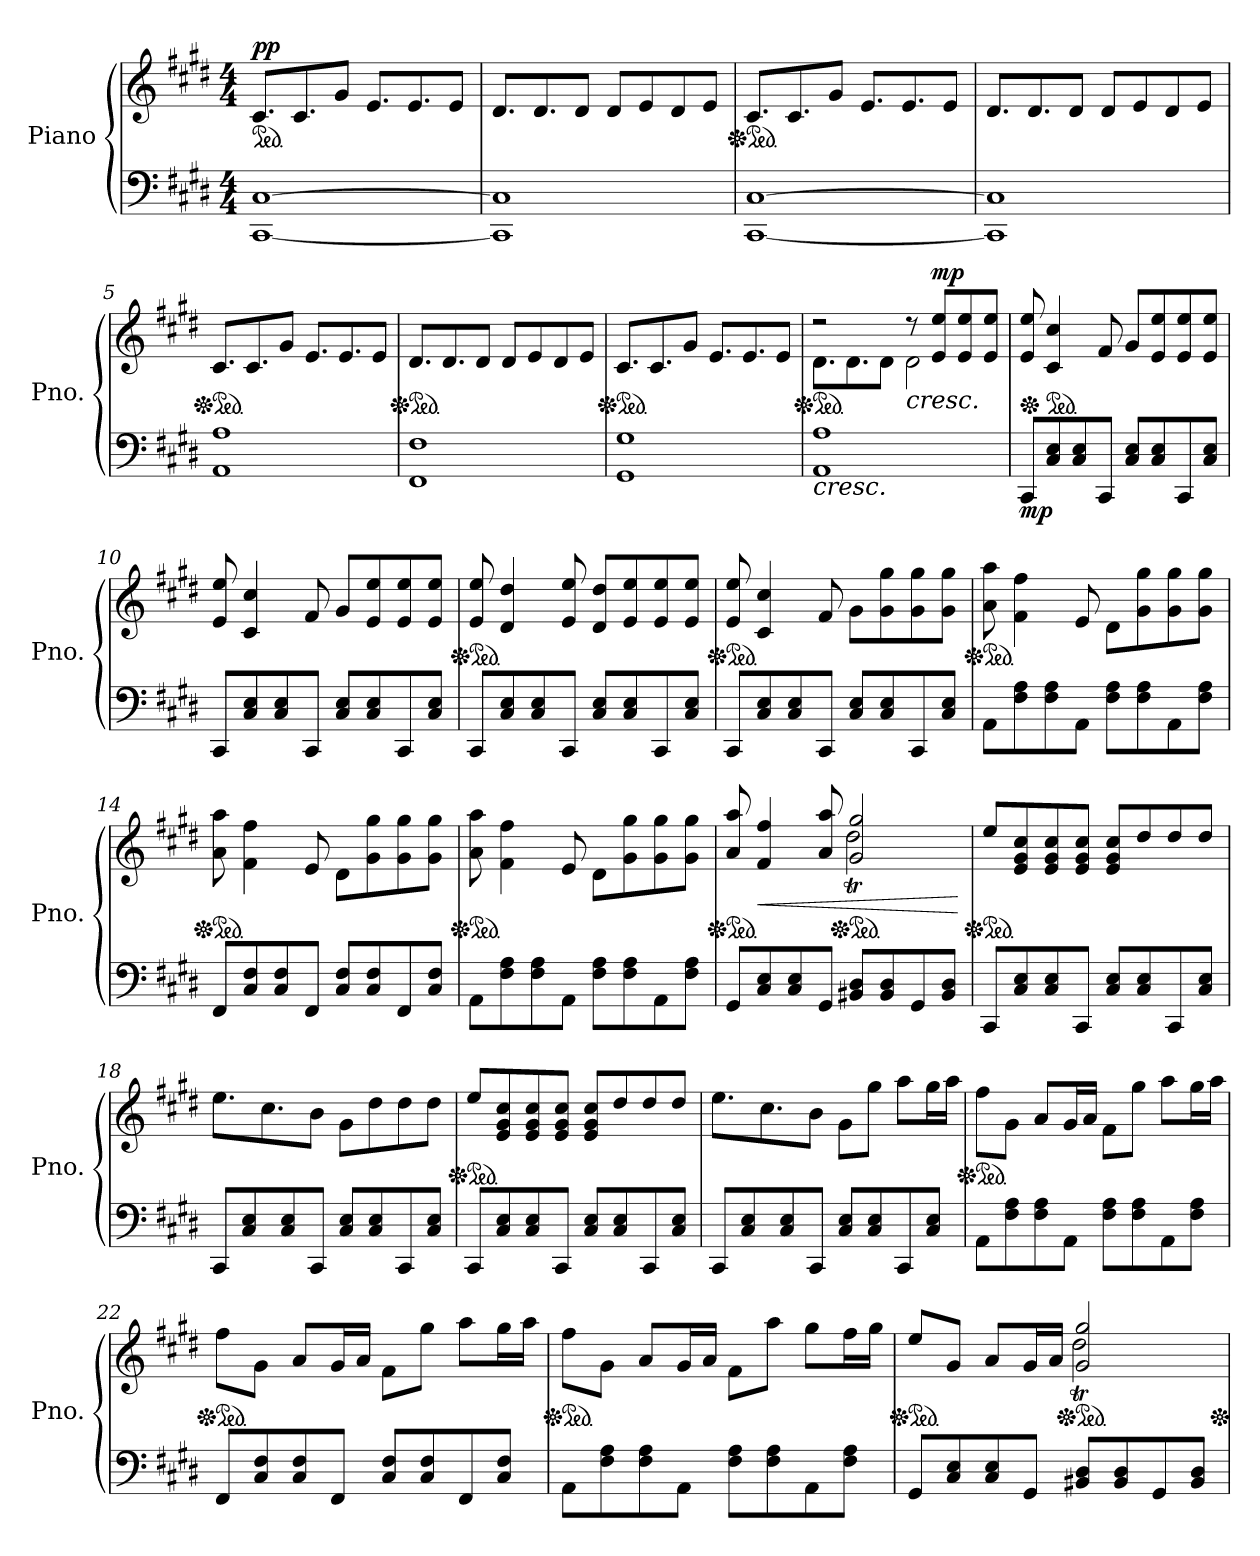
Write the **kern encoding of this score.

**kern	**kern	**dynam
*part1	*part1	*part1
*staff2	*staff1	*staff1/2
*I"Piano	*	*
*I'Pno.	*	*
*clefF4	*clefG2	*
*k[f#c#g#d#]	*k[f#c#g#d#]	*
*M4/4	*M4/4	*
*MM128	*MM128	*
*	*ped	*
=1	=1	=1
!	!	!LO:DY:b=2
!	!	!LO:DY:n=1:a
[1CC# [1C#	8.c#/L	p p
.	8.c#/	.
.	8g#/J	.
.	8.e/L	.
.	8.e/	.
.	8e/J	.
=2	=2	=2
1CC#] 1C#]	8.d#/L	.
.	8.d#/	.
.	8d#/J	.
.	8d#/L	.
.	8e/	.
.	8d#/	.
.	8e/J	.
=3	=3	=3
*	*Xped	*
*	*ped	*
[1CC# [1C#	8.c#/L	.
.	8.c#/	.
.	8g#/J	.
.	8.e/L	.
.	8.e/	.
.	8e/J	.
=4	=4	=4
1CC#] 1C#]	8.d#/L	.
.	8.d#/	.
.	8d#/J	.
.	8d#/L	.
.	8e/	.
.	8d#/	.
.	8e/J	.
!!LO:LB:g=z
=5	=5	=5
*	*Xped	*
*	*ped	*
1AA 1A	8.c#/L	.
.	8.c#/	.
.	8g#/J	.
.	8.e/L	.
.	8.e/	.
.	8e/J	.
=6	=6	=6
*	*Xped	*
*	*ped	*
1FF# 1F#	8.d#/L	.
.	8.d#/	.
.	8d#/J	.
.	8d#/L	.
.	8e/	.
.	8d#/	.
.	8e/J	.
=7	=7	=7
*	*Xped	*
*	*ped	*
1GG# 1G#	8.c#/L	.
.	8.c#/	.
.	8g#/J	.
.	8.e/L	.
.	8.e/	.
.	8e/J	.
=8	=8	=8
!	!	!LO:HP:b=2
*	*Xped	*
*	*ped	*
*	*^	*
1AA 1A	2r	8.d#\L	<
.	.	8.d#\	.
.	.	8d#\J	.
!	!	!	!LO:HP:b
.	8r	2d#\	<
!	!	!	!LO:DY:a
.	8e/ 8ee/L	.	mp
.	8e/ 8ee/	.	.
.	8e/ 8ee/J	.	.
*	*v	*v	*
.	.	[
!!LO:LB:g=z
=9	=9	=9
*	*Xped	*
!	!	!LO:DY:b=2
8CC#/L	8e/ 8ee/	mp
*	*ped	*
8C#/ 8E/	4c#/ 4cc#/	[
8C#/ 8E/	.	.
8CC#/J	8f#/	.
8C#/ 8E/L	8g#/L	.
8C#/ 8E/	8e/ 8ee/	.
8CC#/	8e/ 8ee/	.
8C#/ 8E/J	8e/ 8ee/J	.
=10	=10	=10
8CC#/L	8e/ 8ee/	.
8C#/ 8E/	4c#/ 4cc#/	.
8C#/ 8E/	.	.
8CC#/J	8f#/	.
8C#/ 8E/L	8g#/L	.
8C#/ 8E/	8e/ 8ee/	.
8CC#/	8e/ 8ee/	.
8C#/ 8E/J	8e/ 8ee/J	.
=11	=11	=11
*	*Xped	*
*	*ped	*
8CC#/L	8e/ 8ee/	.
8C#/ 8E/	4d#/ 4dd#/	.
8C#/ 8E/	.	.
8CC#/J	8e/ 8ee/	.
8C#/ 8E/L	8d#/ 8dd#/L	.
8C#/ 8E/	8e/ 8ee/	.
8CC#/	8e/ 8ee/	.
8C#/ 8E/J	8e/ 8ee/J	.
=12	=12	=12
*	*Xped	*
*	*ped	*
8CC#/L	8e/ 8ee/	.
8C#/ 8E/	4c#/ 4cc#/	.
8C#/ 8E/	.	.
8CC#/J	8f#/	.
8C#/ 8E/L	8g#\L	.
8C#/ 8E/	8g#\ 8gg#\	.
8CC#/	8g#\ 8gg#\	.
8C#/ 8E/J	8g#\ 8gg#\J	.
!!LO:LB:g=z
=13	=13	=13
*	*Xped	*
*	*ped	*
8AA\L	8a\ 8aa\	.
8F#\ 8A\	4f#\ 4ff#\	.
8F#\ 8A\	.	.
8AA\J	8e/	.
8F#\ 8A\L	8d#\L	.
8F#\ 8A\	8g#\ 8gg#\	.
8AA\	8g#\ 8gg#\	.
8F#\ 8A\J	8g#\ 8gg#\J	.
=14	=14	=14
*	*Xped	*
*	*ped	*
8FF#/L	8a\ 8aa\	.
8C#/ 8F#/	4f#\ 4ff#\	.
8C#/ 8F#/	.	.
8FF#/J	8e/	.
8C#/ 8F#/L	8d#\L	.
8C#/ 8F#/	8g#\ 8gg#\	.
8FF#/	8g#\ 8gg#\	.
8C#/ 8F#/J	8g#\ 8gg#\J	.
=15	=15	=15
*	*Xped	*
*	*ped	*
8AA\L	8a\ 8aa\	.
8F#\ 8A\	4f#\ 4ff#\	.
8F#\ 8A\	.	.
8AA\J	8e/	.
8F#\ 8A\L	8d#\L	.
8F#\ 8A\	8g#\ 8gg#\	.
8AA\	8g#\ 8gg#\	.
8F#\ 8A\J	8g#\ 8gg#\J	.
=16	=16	=16
*	*Xped	*
*	*ped	*
*	*^	*
8GG#/L	8a/ 8aa/	2ryy	.
!	!	!	!LO:HP:b
8C#/ 8E/	4f#/ 4ff#/	.	<
8C#/ 8E/	.	.	.
8GG#/J	8a/ 8aa/	.	.
*	*Xped	*	*
*	*ped	*	*
8BB#X/ 8D#/L	2g#/ 2gg#/	2dd#t\	.
8BB#/ 8D#/	.	.	.
8GG#/	.	.	.
8BB#/ 8D#/J	.	.	.
*	*v	*v	*
.	.	[
!!LO:LB:g=z
=17	=17	=17
*	*Xped	*
*	*ped	*
!	!	!LO:DY:b=2
!	!	!LO:DY:n=1:b
8CC#/L	8ee/L	mf mf
8C#/ 8E/	8e/ 8g#/ 8cc#/	.
8C#/ 8E/	8e/ 8g#/ 8cc#/	.
8CC#/J	8e/ 8g#/ 8cc#/J	.
8C#/ 8E/L	8e/ 8g#/ 8cc#/L	.
8C#/ 8E/	8dd#/	.
8CC#/	8dd#/	.
8C#/ 8E/J	8dd#/J	.
=18	=18	=18
8CC#/L	8.ee\L	.
8C#/ 8E/	.	.
.	8.cc#\	.
8C#/ 8E/	.	.
8CC#/J	8b\J	.
8C#/ 8E/L	8g#\L	.
8C#/ 8E/	8dd#\	.
8CC#/	8dd#\	.
8C#/ 8E/J	8dd#\J	.
=19	=19	=19
*	*Xped	*
*	*ped	*
8CC#/L	8ee/L	.
8C#/ 8E/	8e/ 8g#/ 8cc#/	.
8C#/ 8E/	8e/ 8g#/ 8cc#/	.
8CC#/J	8e/ 8g#/ 8cc#/J	.
8C#/ 8E/L	8e/ 8g#/ 8cc#/L	.
8C#/ 8E/	8dd#/	.
8CC#/	8dd#/	.
8C#/ 8E/J	8dd#/J	.
=20	=20	=20
8CC#/L	8.ee\L	.
8C#/ 8E/	.	.
.	8.cc#\	.
8C#/ 8E/	.	.
8CC#/J	8b\J	.
8C#/ 8E/L	8g#\L	.
8C#/ 8E/	8gg#\J	.
8CC#/	8aa\L	.
8C#/ 8E/J	16gg#\L	.
.	16aa\JJ	.
!!LO:PB:g=z
=21	=21	=21
*	*Xped	*
*	*ped	*
8AA\L	8ff#\L	.
8F#\ 8A\	8g#\J	.
8F#\ 8A\	8a/L	.
8AA\J	16g#/L	.
.	16a/JJ	.
8F#\ 8A\L	8f#\L	.
8F#\ 8A\	8gg#\J	.
8AA\	8aa\L	.
8F#\ 8A\J	16gg#\L	.
.	16aa\JJ	.
=22	=22	=22
*	*Xped	*
*	*ped	*
8FF#/L	8ff#\L	.
8C#/ 8F#/	8g#\J	.
8C#/ 8F#/	8a/L	.
8FF#/J	16g#/L	.
.	16a/JJ	.
8C#/ 8F#/L	8f#\L	.
8C#/ 8F#/	8gg#\J	.
8FF#/	8aa\L	.
8C#/ 8F#/J	16gg#\L	.
.	16aa\JJ	.
=23	=23	=23
*	*Xped	*
*	*ped	*
8AA\L	8ff#\L	.
8F#\ 8A\	8g#\J	.
8F#\ 8A\	8a/L	.
8AA\J	16g#/L	.
.	16a/JJ	.
8F#\ 8A\L	8f#\L	.
8F#\ 8A\	8aa\J	.
8AA\	8gg#\L	.
8F#\ 8A\J	16ff#\L	.
.	16gg#\JJ	.
=24	=24	=24
*	*Xped	*
*	*ped	*
*	*^	*
8GG#/L	8ee/L	2ryy	.
8C#/ 8E/	8g#/J	.	.
8C#/ 8E/	8a/L	.	.
8GG#/J	16g#/L	.	.
.	16a/JJ	.	.
*	*Xped	*	*
*	*ped	*	*
8BB#X/ 8D#/L	2g#/ 2gg#/	2dd#t\	.
8BB#/ 8D#/	.	.	.
8GG#/	.	.	.
8BB#/ 8D#/J	.	.	.
*	*v	*v	*
*	*Xped	*
=	=	=
*-	*-	*-
